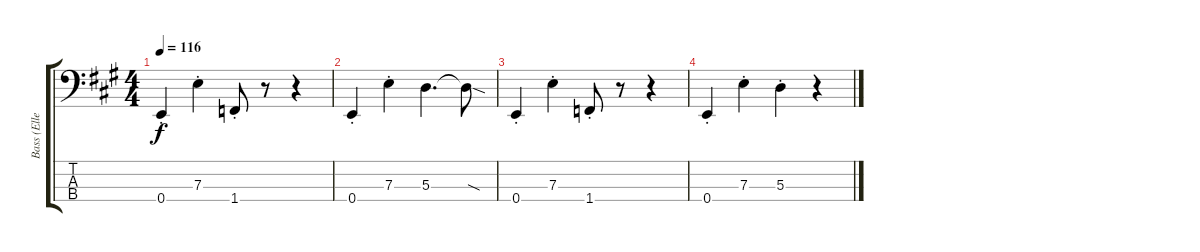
\track ("Bass (Ellefson)" "Bass (Elle") {instrument electricbasspick}
\staff {score tabs}
\tuning (G2 D2 A1 E1) {hide}
\ts (4 4)
\tempo 116
\clef f4
\ks a
0.4{st}.4{dy f} 7.3{st}.4 1.4{st}.8 r.8 r.4 |
0.4{st}.4 7.3{st}.4 5.3.4{d} 5.3{sod t}.8 |
0.4{st}.4 7.3{st}.4 1.4{st}.8 r.8 r.4 |
0.4{st}.4 7.3{st}.4 5.3{st}.4 r.4
